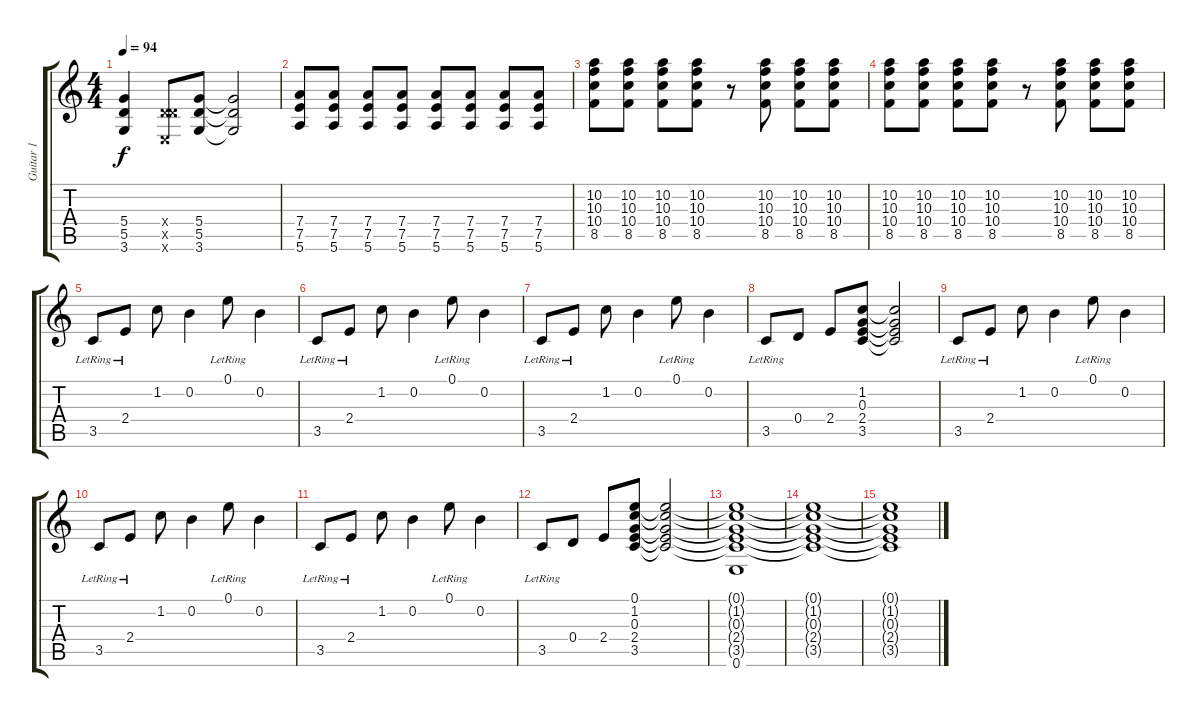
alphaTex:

\track ("Guitar 1" "Guitar 1") {instrument acousticguitarsteel}
\staff {score tabs}
\tuning (E4 B3 G3 D3 A2 E2) {hide}
\ts (4 4)
\tempo 94
\clef g2
\ks c
(5.4 5.5 3.6).4{dy f} (0.4{x} 5.5{x} 0.6{x}).8 (5.4 5.5 3.6).8 (5.4{t} 5.5{t} 3.6{t}).2 |
(7.4 7.5 5.6).8 (7.4 7.5 5.6).8 (7.4 7.5 5.6).8 (7.4 7.5 5.6).8 (7.4 7.5 5.6).8 (7.4 7.5 5.6).8 (7.4 7.5 5.6).8 (7.4 7.5 5.6).8 |
(10.2 10.3 10.4 8.5).8 (10.2 10.3 10.4 8.5).8 (10.2 10.3 10.4 8.5).8 (10.2 10.3 10.4 8.5).8 r.8 (10.2 10.3 10.4 8.5).8 (10.2 10.3 10.4 8.5).8 (10.2 10.3 10.4 8.5).8 |
(10.2 10.3 10.4 8.5).8 (10.2 10.3 10.4 8.5).8 (10.2 10.3 10.4 8.5).8 (10.2 10.3 10.4 8.5).8 r.8 (10.2 10.3 10.4 8.5).8 (10.2 10.3 10.4 8.5).8 (10.2 10.3 10.4 8.5).8 |
3.5{lr}.8{instrument acousticguitarsteel} 2.4{lr}.8 1.2.8 0.2.4 0.1{lr}.8 0.2.4 |
3.5{lr}.8 2.4{lr}.8 1.2.8 0.2.4 0.1{lr}.8 0.2.4 |
3.5{lr}.8 2.4{lr}.8 1.2.8 0.2.4 0.1{lr}.8 0.2.4 |
3.5{lr}.8 0.4.8 2.4.8 (1.2 0.3 2.4 3.5).8 (1.2{t} 0.3{t} 2.4{t} 3.5{t}).2 |
3.5{lr}.8 2.4{lr}.8 1.2.8 0.2.4 0.1{lr}.8 0.2.4 |
3.5{lr}.8 2.4{lr}.8 1.2.8 0.2.4 0.1{lr}.8 0.2.4 |
3.5{lr}.8 2.4{lr}.8 1.2.8 0.2.4 0.1{lr}.8 0.2.4 |
3.5{lr}.8 0.4.8 2.4.8 (0.1 1.2 0.3 2.4 3.5).8 (0.1{t} 1.2{t} 0.3{t} 2.4{t} 3.5{t}).2 |
(0.1{t} 1.2{t} 0.3{t} 2.4{t} 3.5{t} 0.6).1 |
(0.1{t} 1.2{t} 0.3{t} 2.4{t} 3.5{t}).1 |
(0.1{t} 1.2{t} 0.3{t} 2.4{t} 3.5{t}).1
